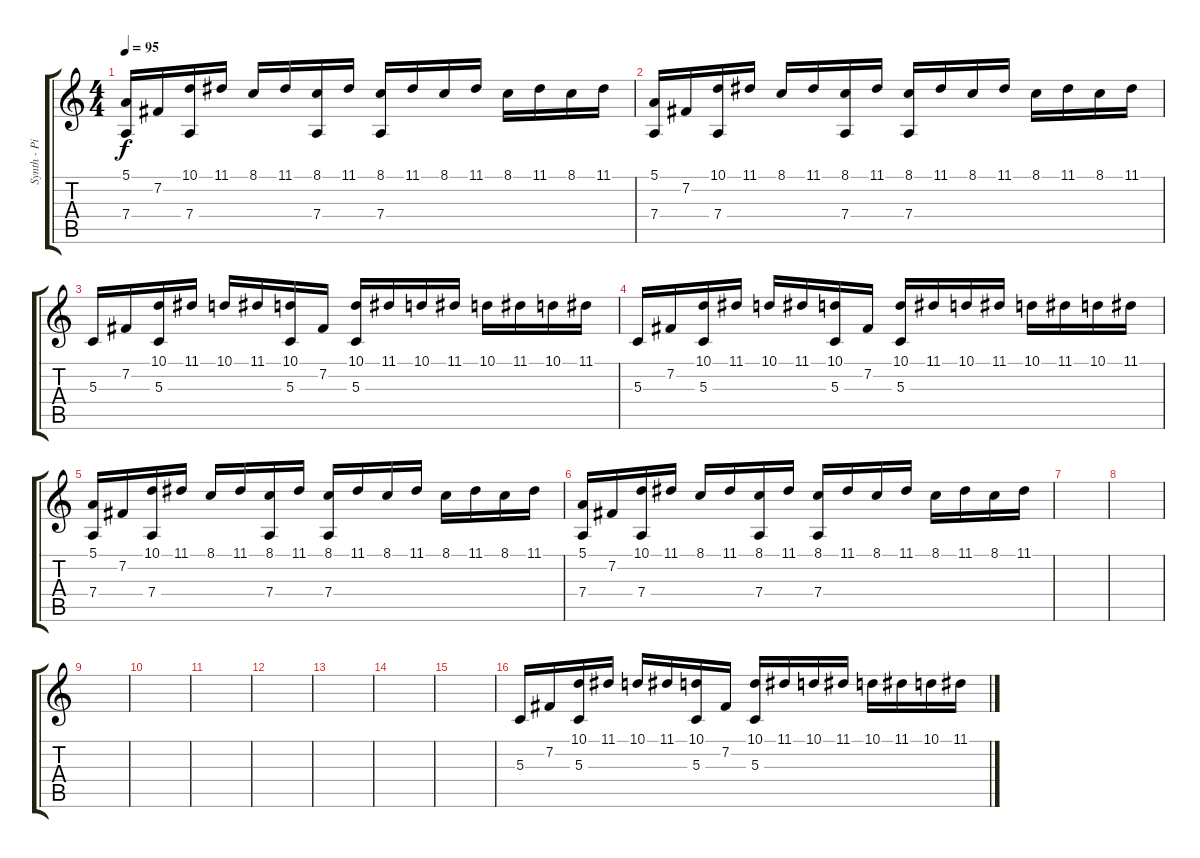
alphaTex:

\track ("Synth - Pizzicato" "Synth - Pi") {instrument pizzicatostrings}
\staff {score tabs}
\tuning (E4 B3 G3 D3 A2 E2) {hide}
\ts (4 4)
\tempo 95
\clef g2
\ks c
(5.1 7.4).16{dy f} 7.2.16 (10.1 7.4).16 11.1.16 8.1.16 11.1.16 (8.1 7.4).16 11.1.16 (8.1 7.4).16 11.1.16 8.1.16 11.1.16 8.1.16 11.1.16 8.1.16 11.1.16 |
(5.1 7.4).16 7.2.16 (10.1 7.4).16 11.1.16 8.1.16 11.1.16 (8.1 7.4).16 11.1.16 (8.1 7.4).16 11.1.16 8.1.16 11.1.16 8.1.16 11.1.16 8.1.16 11.1.16 |
5.3.16 7.2.16 (10.1 5.3).16 11.1.16 10.1.16 11.1.16 (10.1 5.3).16 7.2.16 (10.1 5.3).16 11.1.16 10.1.16 11.1.16 10.1.16 11.1.16 10.1.16 11.1.16 |
5.3.16 7.2.16 (10.1 5.3).16 11.1.16 10.1.16 11.1.16 (10.1 5.3).16 7.2.16 (10.1 5.3).16 11.1.16 10.1.16 11.1.16 10.1.16 11.1.16 10.1.16 11.1.16 |
(5.1 7.4).16 7.2.16 (10.1 7.4).16 11.1.16 8.1.16 11.1.16 (8.1 7.4).16 11.1.16 (8.1 7.4).16 11.1.16 8.1.16 11.1.16 8.1.16 11.1.16 8.1.16 11.1.16 |
(5.1 7.4).16 7.2.16 (10.1 7.4).16 11.1.16 8.1.16 11.1.16 (8.1 7.4).16 11.1.16 (8.1 7.4).16 11.1.16 8.1.16 11.1.16 8.1.16 11.1.16 8.1.16 11.1.16 |
|
|
|
|
|
|
|
|
|
5.3.16{volume 13} 7.2.16 (10.1 5.3).16 11.1.16 10.1.16 11.1.16 (10.1 5.3).16 7.2.16 (10.1 5.3).16 11.1.16 10.1.16 11.1.16 10.1.16 11.1.16 10.1.16 11.1.16
